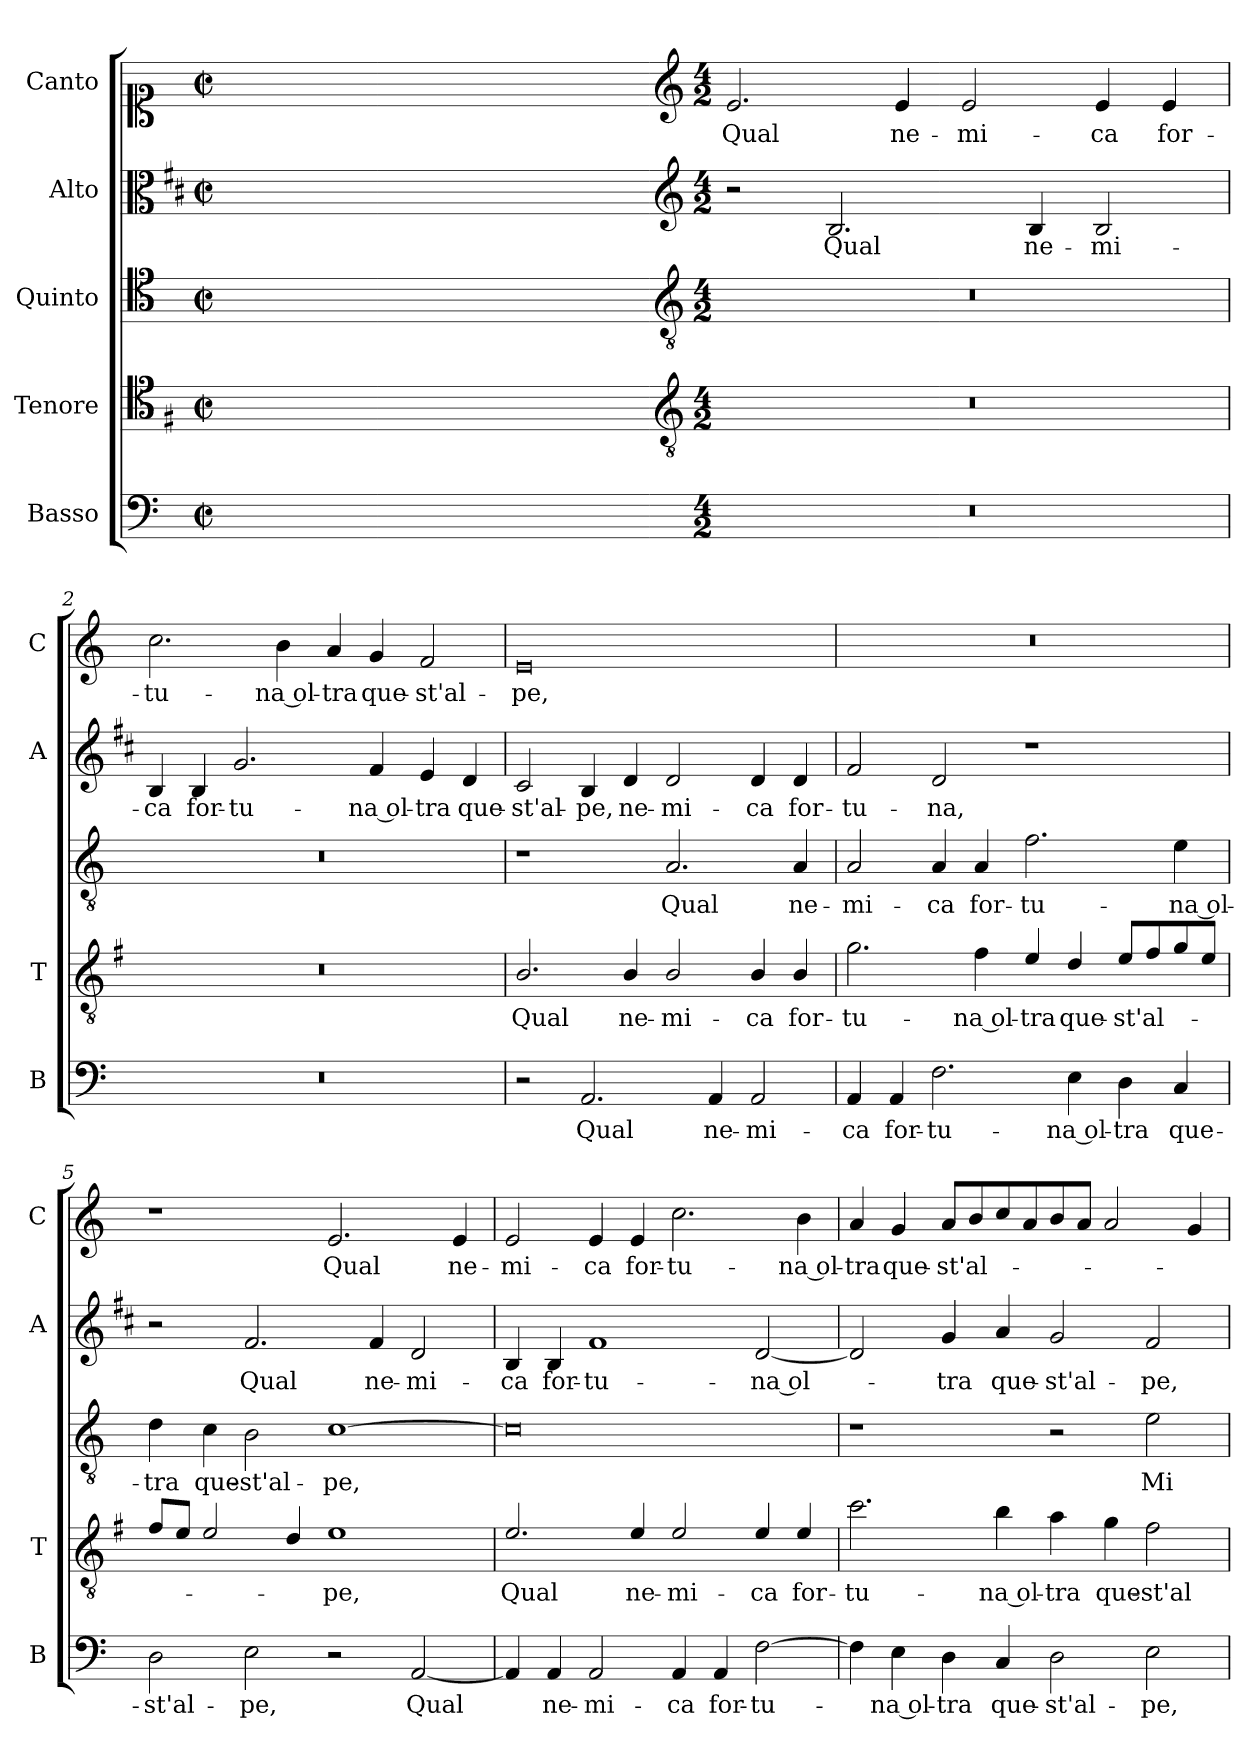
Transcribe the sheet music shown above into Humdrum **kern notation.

**kern	**text	**kern	**text	**kern	**text	**kern	**text	**kern	**text
*part5	*part5	*part4	*part4	*part3	*part3	*part2	*part2	*part1	*part1
*staff5	*staff5	*staff4	*staff4	*staff3	*staff3	*staff2	*staff2	*staff1	*staff1
*I"Basso	*	*I"Tenore	*	*I"Quinto	*	*I"Alto	*	*I"Canto	*
*I'B	*	*I'T	*	*	*	*I'A	*	*I'C	*
*clefF4	*	*clefC4	*	*clefC4	*	*clefC3	*	*clefC1	*
*	*	*ITrd4c7	*	*	*	*ITrd1c2	*	*	*
*k[]	*	*k[]	*	*k[]	*	*k[]	*	*k[]	*
*C:	*	*C:	*	*C:	*	*C:	*	*C:	*
*M2/2	*	*M2/2	*	*M2/2	*	*M2/2	*	*M2/2	*
*met(c|)	*	*met(c|)	*	*met(c|)	*	*met(c|)	*	*met(c|)	*
=	=	=	=	=	=	=	=	=	=
1ryy	.	1ryy	.	1ryy	.	1ryy	.	1ryy	.
=1X-	=1X-	=1X-	=1X-	=1X-	=1X-	=1X-	=1X-	=1X-	=1X-
4ryy	.	4ryy	.	4ryy	.	4ryy	.	4ryy	.
4ryy	.	4ryy	.	4ryy	.	4ryy	.	4ryy	.
4ryy	.	4ryy	.	4ryy	.	4ryy	.	4ryy	.
4ryy	.	4ryy	.	4ryy	.	4ryy	.	4ryy	.
=1-	=1-	=1-	=1-	=1-	=1-	=1-	=1-	=1-	=1-
*	*	*clefGv2	*	*clefGv2	*	*clefG2	*	*clefG2	*
*M4/2	*	*M4/2	*	*M4/2	*	*M4/2	*	*M4/2	*
!	!	!	!	!	!	!	!	!	!LO:LY:b
0r	.	0r	.	0r	.	2r	.	2.e/	Qual
!	!	!	!	!	!	!	!LO:LY:b	!	!
.	.	.	.	.	.	2.A/	Qual	.	.
!	!	!	!	!	!	!	!	!	!LO:LY:b
.	.	.	.	.	.	.	.	4e/	ne-
!	!	!	!	!	!	!	!	!	!LO:LY:b
.	.	.	.	.	.	.	.	2e/	-mi-
!	!	!	!	!	!	!	!LO:LY:b	!	!
.	.	.	.	.	.	4A/	ne-	.	.
!	!	!	!	!	!	!	!LO:LY:b	!	!LO:LY:b
.	.	.	.	.	.	2A/	-mi-	4e/	-ca
!	!	!	!	!	!	!	!	!	!LO:LY:b
.	.	.	.	.	.	.	.	4e/	for-
=2	=2	=2	=2	=2	=2	=2	=2	=2	=2
!	!	!	!	!	!	!	!LO:LY:b	!	!LO:LY:b
0r	.	0r	.	0r	.	4A/	-ca	2.cc\	-tu-
!	!	!	!	!	!	!	!LO:LY:b	!	!
.	.	.	.	.	.	4A/	for-	.	.
!	!	!	!	!	!	!	!LO:LY:b	!	!
.	.	.	.	.	.	2.f/	-tu-	.	.
!	!	!	!	!	!	!	!	!	!LO:LY:b
.	.	.	.	.	.	.	.	4b\	-na ol-
!	!	!	!	!	!	!	!	!	!LO:LY:b
.	.	.	.	.	.	.	.	4a/	-tra
!	!	!	!	!	!	!	!LO:LY:b	!	!LO:LY:b
.	.	.	.	.	.	4e/	-na ol-	4g/	que-
!	!	!	!	!	!	!	!LO:LY:b	!	!LO:LY:b
.	.	.	.	.	.	4d/	-tra	2f/	-st'al-
!	!	!	!	!	!	!	!LO:LY:b	!	!
.	.	.	.	.	.	4c/	que-	.	.
=3	=3	=3	=3	=3	=3	=3	=3	=3	=3
!	!	!	!LO:LY:b	!	!	!	!LO:LY:b	!	!LO:LY:b
2r	.	2.E/	Qual	1r	.	2B/	-st'al-	0e	-pe,
!	!LO:LY:b	!	!	!	!	!	!LO:LY:b	!	!
2.AA/	Qual	.	.	.	.	4A/	-pe,	.	.
!	!	!	!LO:LY:b	!	!	!	!LO:LY:b	!	!
.	.	4E/	ne-	.	.	4c/	ne-	.	.
!	!	!	!LO:LY:b	!	!LO:LY:b	!	!LO:LY:b	!	!
.	.	2E/	-mi-	2.A/	Qual	2c/	-mi-	.	.
!	!LO:LY:b	!	!	!	!	!	!	!	!
4AA/	ne-	.	.	.	.	.	.	.	.
!	!LO:LY:b	!	!LO:LY:b	!	!	!	!LO:LY:b	!	!
2AA/	-mi-	4E/	-ca	.	.	4c/	-ca	.	.
!	!	!	!LO:LY:b	!	!LO:LY:b	!	!LO:LY:b	!	!
.	.	4E/	for-	4A/	ne-	4c/	for-	.	.
!!LO:LB:g=z
=4	=4	=4	=4	=4	=4	=4	=4	=4	=4
!	!LO:LY:b	!	!LO:LY:b	!	!LO:LY:b	!	!LO:LY:b	!	!
4AA/	-ca	2.c\	-tu-	2A/	-mi-	2e/	-tu-	0r	.
!	!LO:LY:b	!	!	!	!	!	!	!	!
4AA/	for-	.	.	.	.	.	.	.	.
!	!LO:LY:b	!	!	!	!LO:LY:b	!	!LO:LY:b	!	!
2.F\	-tu-	.	.	4A/	-ca	2c/	-na,	.	.
!	!	!	!LO:LY:b	!	!LO:LY:b	!	!	!	!
.	.	4B\	-na ol-	4A/	for-	.	.	.	.
!	!	!	!LO:LY:b	!	!LO:LY:b	!	!	!	!
.	.	4A/	-tra	2.f\	-tu-	1r	.	.	.
!	!LO:LY:b	!	!LO:LY:b	!	!	!	!	!	!
4E\	-na ol-	4G/	que-	.	.	.	.	.	.
!	!LO:LY:b	!	!LO:LY:b	!	!	!	!	!	!
4D\	-tra	8A/L	-st'al-	.	.	.	.	.	.
.	.	8B/	.	.	.	.	.	.	.
!	!LO:LY:b	!	!	!	!LO:LY:b	!	!	!	!
4C/	que-	8c/	.	4e\	-na ol-	.	.	.	.
.	.	8A/J	.	.	.	.	.	.	.
=5	=5	=5	=5	=5	=5	=5	=5	=5	=5
!	!LO:LY:b	!	!	!	!LO:LY:b	!	!	!	!
2D\	-st'al-	8B/L	.	4d\	-tra	2r	.	1r	.
.	.	8A/J	.	.	.	.	.	.	.
!	!	!	!	!	!LO:LY:b	!	!	!	!
.	.	2A/	.	4c\	que-	.	.	.	.
!	!LO:LY:b	!	!	!	!LO:LY:b	!	!LO:LY:b	!	!
2E\	-pe,	.	.	2B\	-st'al-	2.e/	Qual	.	.
.	.	4G/	.	.	.	.	.	.	.
!	!	!	!LO:LY:b	!	!LO:LY:b	!	!	!	!LO:LY:b
2r	.	1A	-pe,	[1c	-pe,	.	.	2.e/	Qual
!	!	!	!	!	!	!	!LO:LY:b	!	!
.	.	.	.	.	.	4e/	ne-	.	.
!	!LO:LY:b	!	!	!	!	!	!LO:LY:b	!	!
[2AA/	Qual	.	.	.	.	2c/	-mi-	.	.
!	!	!	!	!	!	!	!	!	!LO:LY:b
.	.	.	.	.	.	.	.	4e/	ne-
=6	=6	=6	=6	=6	=6	=6	=6	=6	=6
!	!	!	!LO:LY:b	!	!	!	!LO:LY:b	!	!LO:LY:b
4AA/]	.	2.A/	Qual	0c]	.	4A/	-ca	2e/	-mi-
!	!LO:LY:b	!	!	!	!	!	!LO:LY:b	!	!
4AA/	ne-	.	.	.	.	4A/	for-	.	.
!	!LO:LY:b	!	!	!	!	!	!LO:LY:b	!	!LO:LY:b
2AA/	-mi-	.	.	.	.	1e	-tu-	4e/	-ca
!	!	!	!LO:LY:b	!	!	!	!	!	!LO:LY:b
.	.	4A/	ne-	.	.	.	.	4e/	for-
!	!LO:LY:b	!	!LO:LY:b	!	!	!	!	!	!LO:LY:b
4AA/	-ca	2A/	-mi-	.	.	.	.	2.cc\	-tu-
!	!LO:LY:b	!	!	!	!	!	!	!	!
4AA/	for-	.	.	.	.	.	.	.	.
!	!LO:LY:b	!	!LO:LY:b	!	!	!	!LO:LY:b	!	!
[2F\	-tu-	4A/	-ca	.	.	[2c/	-na ol-	.	.
!	!	!	!LO:LY:b	!	!	!	!	!	!LO:LY:b
.	.	4A/	for-	.	.	.	.	4b\	-na ol-
=7	=7	=7	=7	=7	=7	=7	=7	=7	=7
!	!	!	!LO:LY:b	!	!	!	!	!	!LO:LY:b
4F\]	.	2.f\	-tu-	1r	.	2c/]	.	4a/	-tra
!	!LO:LY:b	!	!	!	!	!	!	!	!LO:LY:b
4E\	-na ol-	.	.	.	.	.	.	4g/	que-
!	!LO:LY:b	!	!	!	!	!	!LO:LY:b	!	!LO:LY:b
4D\	-tra	.	.	.	.	4f/	-tra	8a/L	-st'al-
.	.	.	.	.	.	.	.	8b/	.
!	!LO:LY:b	!	!LO:LY:b	!	!	!	!LO:LY:b	!	!
4C/	que-	4e\	-na ol-	.	.	4g/	que-	8cc/	.
.	.	.	.	.	.	.	.	8a/	.
!	!LO:LY:b	!	!LO:LY:b	!	!	!	!LO:LY:b	!	!
2D\	-st'al-	4d\	-tra	2r	.	2f/	-st'al-	8b/	.
.	.	.	.	.	.	.	.	8a/J	.
!	!	!	!LO:LY:b	!	!	!	!	!	!
.	.	4c\	que-	.	.	.	.	2a/	.
!	!LO:LY:b	!	!LO:LY:b	!	!LO:LY:b	!	!LO:LY:b	!	!
2E\	-pe,	2B\	-st'al-	2e\	Mi	2e/	-pe,	.	.
.	.	.	.	.	.	.	.	4g/	.
=	=	=	=	=	=	=	=	=	=
*-	*-	*-	*-	*-	*-	*-	*-	*-	*-
